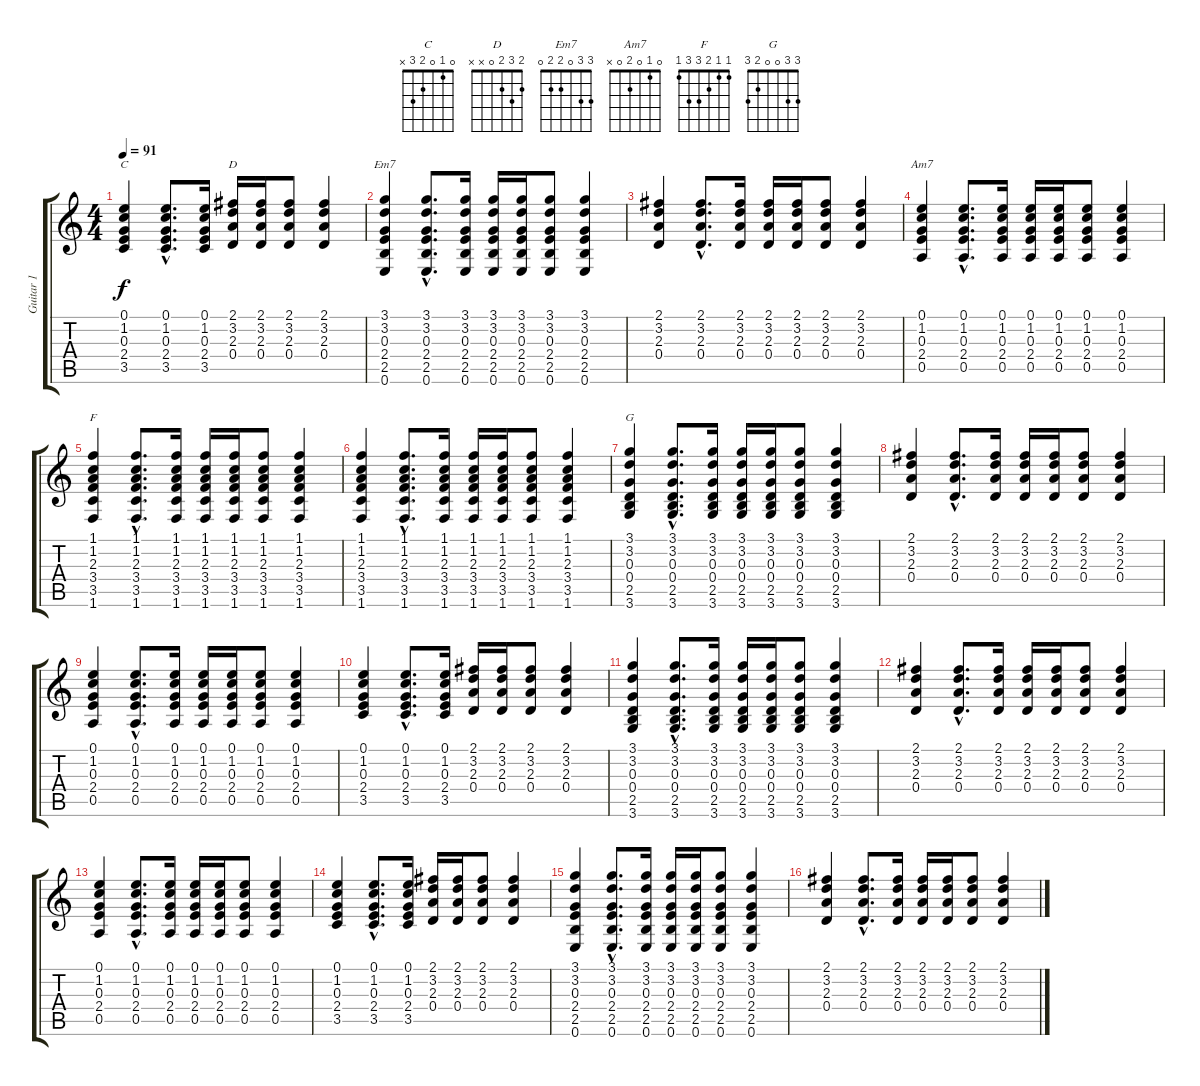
\track ("Guitar 1" "Guitar 1") {instrument electricguitarclean}
\staff {score tabs}
\tuning (E4 B3 G3 D3 A2 E2) {hide}
\chord ("C" 0 1 0 2 3 x)
\chord ("D" 2 3 2 0 x x)
\chord ("Em7" 3 3 0 2 2 0)
\chord ("Am7" 0 1 0 2 0 x)
\chord ("F" 1 1 2 3 3 1)
\chord ("G" 3 3 0 0 2 3)
\ts (4 4)
\tempo 91
\clef g2
\ks c
(0.1 1.2 0.3 2.4 3.5).4{ch "C" dy f} (0.1{hac} 1.2{hac} 0.3{hac} 2.4{hac} 3.5{hac}).8{d} (0.1 1.2 0.3 2.4 3.5).16 (2.1 3.2 2.3 0.4).16{ch "D"} (2.1 3.2 2.3 0.4).16 (2.1 3.2 2.3 0.4).8 (2.1 3.2 2.3 0.4).4 |
(3.1 3.2 0.3 2.4 2.5 0.6).4{ch "Em7"} (3.1{hac} 3.2{hac} 0.3{hac} 2.4{hac} 2.5{hac} 0.6{hac}).8{d} (3.1 3.2 0.3 2.4 2.5 0.6).16 (3.1 3.2 0.3 2.4 2.5 0.6).16 (3.1 3.2 0.3 2.4 2.5 0.6).16 (3.1 3.2 0.3 2.4 2.5 0.6).8 (3.1 3.2 0.3 2.4 2.5 0.6).4 |
(2.1 3.2 2.3 0.4).4 (2.1{hac} 3.2{hac} 2.3{hac} 0.4{hac}).8{d} (2.1 3.2 2.3 0.4).16 (2.1 3.2 2.3 0.4).16 (2.1 3.2 2.3 0.4).16 (2.1 3.2 2.3 0.4).8 (2.1 3.2 2.3 0.4).4 |
(0.1 1.2 0.3 2.4 0.5).4{ch "Am7"} (0.1{hac} 1.2{hac} 0.3{hac} 2.4{hac} 0.5{hac}).8{d} (0.1 1.2 0.3 2.4 0.5).16 (0.1 1.2 0.3 2.4 0.5).16 (0.1 1.2 0.3 2.4 0.5).16 (0.1 1.2 0.3 2.4 0.5).8 (0.1 1.2 0.3 2.4 0.5).4 |
(1.1 1.2 2.3 3.4 3.5 1.6).4{ch "F"} (1.1{hac} 1.2{hac} 2.3{hac} 3.4{hac} 3.5{hac} 1.6{hac}).8{d} (1.1 1.2 2.3 3.4 3.5 1.6).16 (1.1 1.2 2.3 3.4 3.5 1.6).16 (1.1 1.2 2.3 3.4 3.5 1.6).16 (1.1 1.2 2.3 3.4 3.5 1.6).8 (1.1 1.2 2.3 3.4 3.5 1.6).4 |
(1.1 1.2 2.3 3.4 3.5 1.6).4 (1.1{hac} 1.2{hac} 2.3{hac} 3.4{hac} 3.5{hac} 1.6{hac}).8{d} (1.1 1.2 2.3 3.4 3.5 1.6).16 (1.1 1.2 2.3 3.4 3.5 1.6).16 (1.1 1.2 2.3 3.4 3.5 1.6).16 (1.1 1.2 2.3 3.4 3.5 1.6).8 (1.1 1.2 2.3 3.4 3.5 1.6).4 |
(3.1 3.2 0.3 0.4 2.5 3.6).4{ch "G"} (3.1{hac} 3.2{hac} 0.3{hac} 0.4{hac} 2.5{hac} 3.6{hac}).8{d} (3.1 3.2 0.3 0.4 2.5 3.6).16 (3.1 3.2 0.3 0.4 2.5 3.6).16 (3.1 3.2 0.3 0.4 2.5 3.6).16 (3.1 3.2 0.3 0.4 2.5 3.6).8 (3.1 3.2 0.3 0.4 2.5 3.6).4 |
(2.1 3.2 2.3 0.4).4 (2.1{hac} 3.2{hac} 2.3{hac} 0.4{hac}).8{d} (2.1 3.2 2.3 0.4).16 (2.1 3.2 2.3 0.4).16 (2.1 3.2 2.3 0.4).16 (2.1 3.2 2.3 0.4).8 (2.1 3.2 2.3 0.4).4 |
(0.1 1.2 0.3 2.4 0.5).4 (0.1{hac} 1.2{hac} 0.3{hac} 2.4{hac} 0.5{hac}).8{d} (0.1 1.2 0.3 2.4 0.5).16 (0.1 1.2 0.3 2.4 0.5).16 (0.1 1.2 0.3 2.4 0.5).16 (0.1 1.2 0.3 2.4 0.5).8 (0.1 1.2 0.3 2.4 0.5).4 |
(0.1 1.2 0.3 2.4 3.5).4 (0.1{hac} 1.2{hac} 0.3{hac} 2.4{hac} 3.5{hac}).8{d} (0.1 1.2 0.3 2.4 3.5).16 (2.1 3.2 2.3 0.4).16 (2.1 3.2 2.3 0.4).16 (2.1 3.2 2.3 0.4).8 (2.1 3.2 2.3 0.4).4 |
(3.1 3.2 0.3 0.4 2.5 3.6).4 (3.1{hac} 3.2{hac} 0.3{hac} 0.4{hac} 2.5{hac} 3.6{hac}).8{d} (3.1 3.2 0.3 0.4 2.5 3.6).16 (3.1 3.2 0.3 0.4 2.5 3.6).16 (3.1 3.2 0.3 0.4 2.5 3.6).16 (3.1 3.2 0.3 0.4 2.5 3.6).8 (3.1 3.2 0.3 0.4 2.5 3.6).4 |
(2.1 3.2 2.3 0.4).4 (2.1{hac} 3.2{hac} 2.3{hac} 0.4{hac}).8{d} (2.1 3.2 2.3 0.4).16 (2.1 3.2 2.3 0.4).16 (2.1 3.2 2.3 0.4).16 (2.1 3.2 2.3 0.4).8 (2.1 3.2 2.3 0.4).4 |
(0.1 1.2 0.3 2.4 0.5).4 (0.1{hac} 1.2{hac} 0.3{hac} 2.4{hac} 0.5{hac}).8{d} (0.1 1.2 0.3 2.4 0.5).16 (0.1 1.2 0.3 2.4 0.5).16 (0.1 1.2 0.3 2.4 0.5).16 (0.1 1.2 0.3 2.4 0.5).8 (0.1 1.2 0.3 2.4 0.5).4 |
(0.1 1.2 0.3 2.4 3.5).4 (0.1{hac} 1.2{hac} 0.3{hac} 2.4{hac} 3.5{hac}).8{d} (0.1 1.2 0.3 2.4 3.5).16 (2.1 3.2 2.3 0.4).16 (2.1 3.2 2.3 0.4).16 (2.1 3.2 2.3 0.4).8 (2.1 3.2 2.3 0.4).4 |
(3.1 3.2 0.3 2.4 2.5 0.6).4 (3.1{hac} 3.2{hac} 0.3{hac} 2.4{hac} 2.5{hac} 0.6{hac}).8{d} (3.1 3.2 0.3 2.4 2.5 0.6).16 (3.1 3.2 0.3 2.4 2.5 0.6).16 (3.1 3.2 0.3 2.4 2.5 0.6).16 (3.1 3.2 0.3 2.4 2.5 0.6).8 (3.1 3.2 0.3 2.4 2.5 0.6).4 |
(2.1 3.2 2.3 0.4).4 (2.1{hac} 3.2{hac} 2.3{hac} 0.4{hac}).8{d} (2.1 3.2 2.3 0.4).16 (2.1 3.2 2.3 0.4).16 (2.1 3.2 2.3 0.4).16 (2.1 3.2 2.3 0.4).8 (2.1 3.2 2.3 0.4).4
